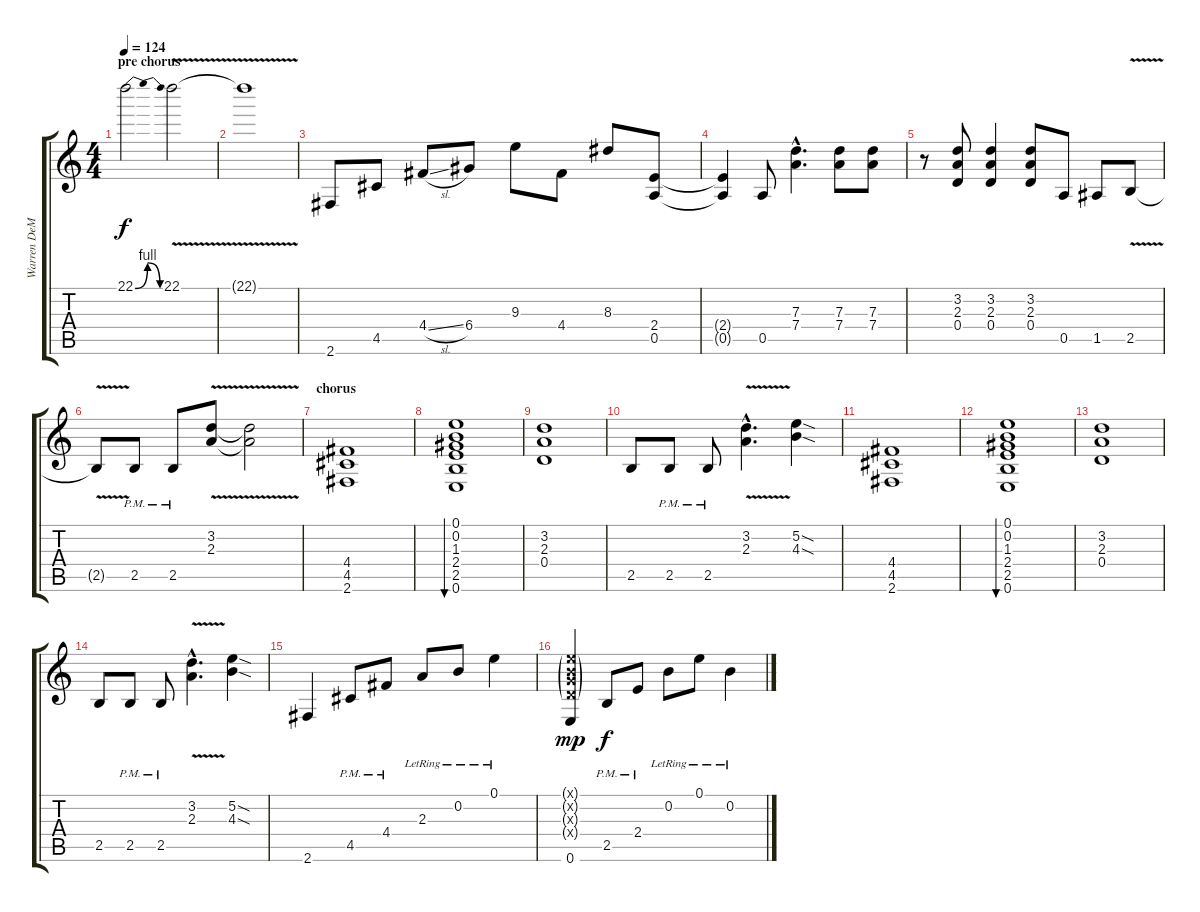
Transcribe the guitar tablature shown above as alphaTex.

\track ("Warren DeMartini" "Warren DeM") {instrument distortionguitar}
\staff {score tabs}
\tuning (E4 B3 G3 D3 A2 E2) {hide}
\ts (4 4)
\section ("" "pre chorus")
\tempo 124
\clef g2
\ks c
22.1{be (bendrelease 0 0 15 4 41 4 60 0)}.2{dy f} 22.1{v}.2{volume 4} |
22.1{t}.1 |
2.6.8{volume 14} 4.5.8 4.4{sl}.8 6.4.8 9.3.8 4.4.8 8.3.8 (2.4 0.5).8 |
(2.4{t} 0.5{t}).4 0.5.8 (7.3{hac} 7.4{hac}).4{d} (7.3 7.4).8 (7.3 7.4).8 |
r.8 (3.2 2.3 0.4).8 (3.2 2.3 0.4).4 (3.2 2.3 0.4).8 0.5.8 1.5.8 2.5{v}.8 |
2.5{t}.8 2.5{pm}.8 2.5{pm}.8 (3.2{v} 2.3{v}).8 (3.2{t} 2.3{t}).2 |
\section ("" "chorus")
(4.4 4.5 2.6).1 |
(0.1 0.2 1.3 2.4 2.5 0.6).1{bu 30} |
(3.2 2.3 0.4).1 |
2.5.8 2.5{pm}.8 2.5{pm}.8 (3.2{v hac} 2.3{v hac}).4{d} (5.2{sod} 4.3{sod}).4 |
(4.4 4.5 2.6).1 |
(0.1 0.2 1.3 2.4 2.5 0.6).1{bu 30} |
(3.2 2.3 0.4).1 |
2.5.8 2.5{pm}.8 2.5{pm}.8 (3.2{v hac} 2.3{v hac}).4{d} (5.2{sod} 4.3{sod}).4 |
2.6.4 4.5{pm}.8 4.4{pm}.8 2.3{lr}.8 0.2{lr}.8 0.1{lr}.4 |
(0.1{g x} 0.2{g x} 0.3{g x} 0.4{g x} 0.6).4{dy mp} 2.5{pm}.8{dy f} 2.4{pm}.8 0.2{lr}.8 0.1{lr}.8 0.2{lr}.4
